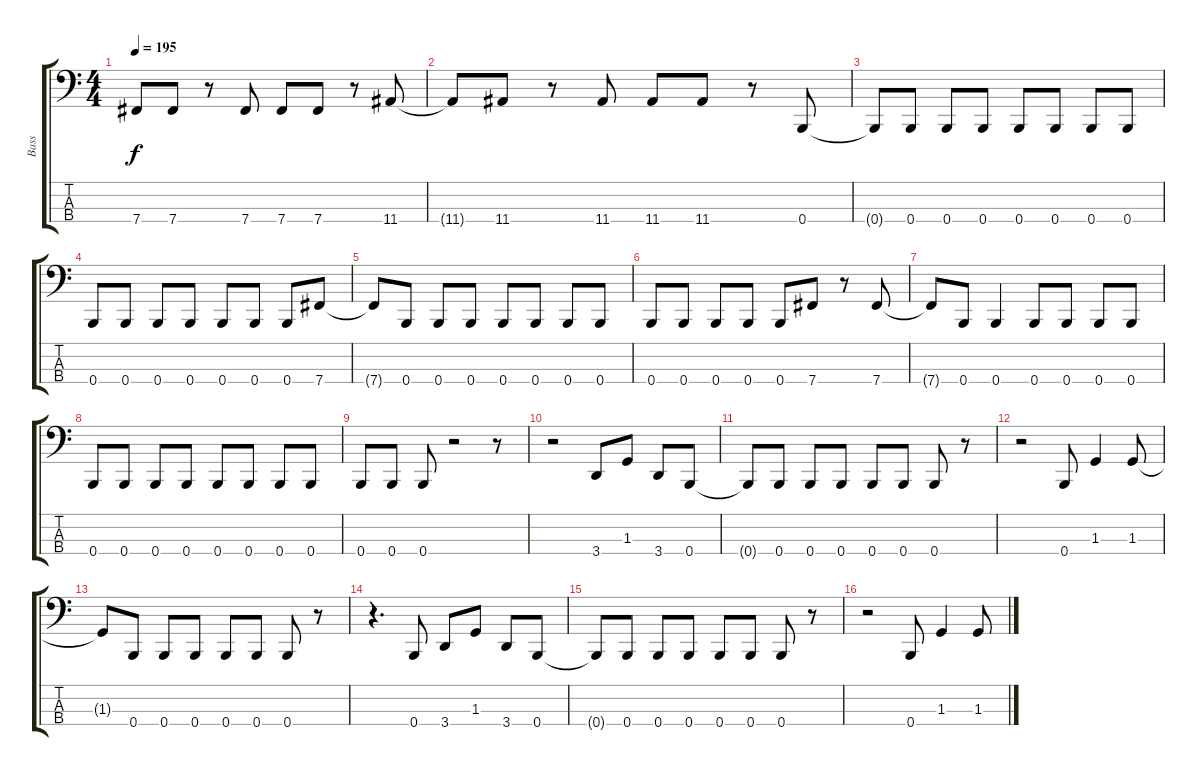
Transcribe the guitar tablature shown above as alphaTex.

\track ("Bass" "Bass") {instrument electricbasspick}
\staff {score tabs}
\tuning (E2 B1 Gb1 B0) {hide}
\ts (4 4)
\tempo 195
\clef f4
\ks c
7.4{t}.8{dy f} 7.4.8 r.8 7.4.8 7.4.8 7.4.8 r.8 11.4.8 |
11.4{t}.8 11.4.8 r.8 11.4.8 11.4.8 11.4.8 r.8 0.4.8 |
0.4{t}.8 0.4.8 0.4.8 0.4.8 0.4.8 0.4.8 0.4.8 0.4.8 |
0.4.8 0.4.8 0.4.8 0.4.8 0.4.8 0.4.8 0.4.8 7.4.8 |
7.4{t}.8 0.4.8 0.4.8 0.4.8 0.4.8 0.4.8 0.4.8 0.4.8 |
0.4.8 0.4.8 0.4.8 0.4.8 0.4.8 7.4.8 r.8 7.4.8 |
7.4{t}.8 0.4.8 0.4.4 0.4.8 0.4.8 0.4.8 0.4.8 |
0.4.8 0.4.8 0.4.8 0.4.8 0.4.8 0.4.8 0.4.8 0.4.8 |
0.4.8 0.4.8 0.4.8 r.2 r.8 |
r.2 3.4.8 1.3.8 3.4.8 0.4.8 |
0.4{t}.8 0.4.8 0.4.8 0.4.8 0.4.8 0.4.8 0.4.8 r.8 |
r.2 0.4.8 1.3.4 1.3.8 |
1.3{t}.8 0.4.8 0.4.8 0.4.8 0.4.8 0.4.8 0.4.8 r.8 |
r.4{d} 0.4.8 3.4.8 1.3.8 3.4.8 0.4.8 |
0.4{t}.8 0.4.8 0.4.8 0.4.8 0.4.8 0.4.8 0.4.8 r.8 |
r.2 0.4.8 1.3.4 1.3.8
